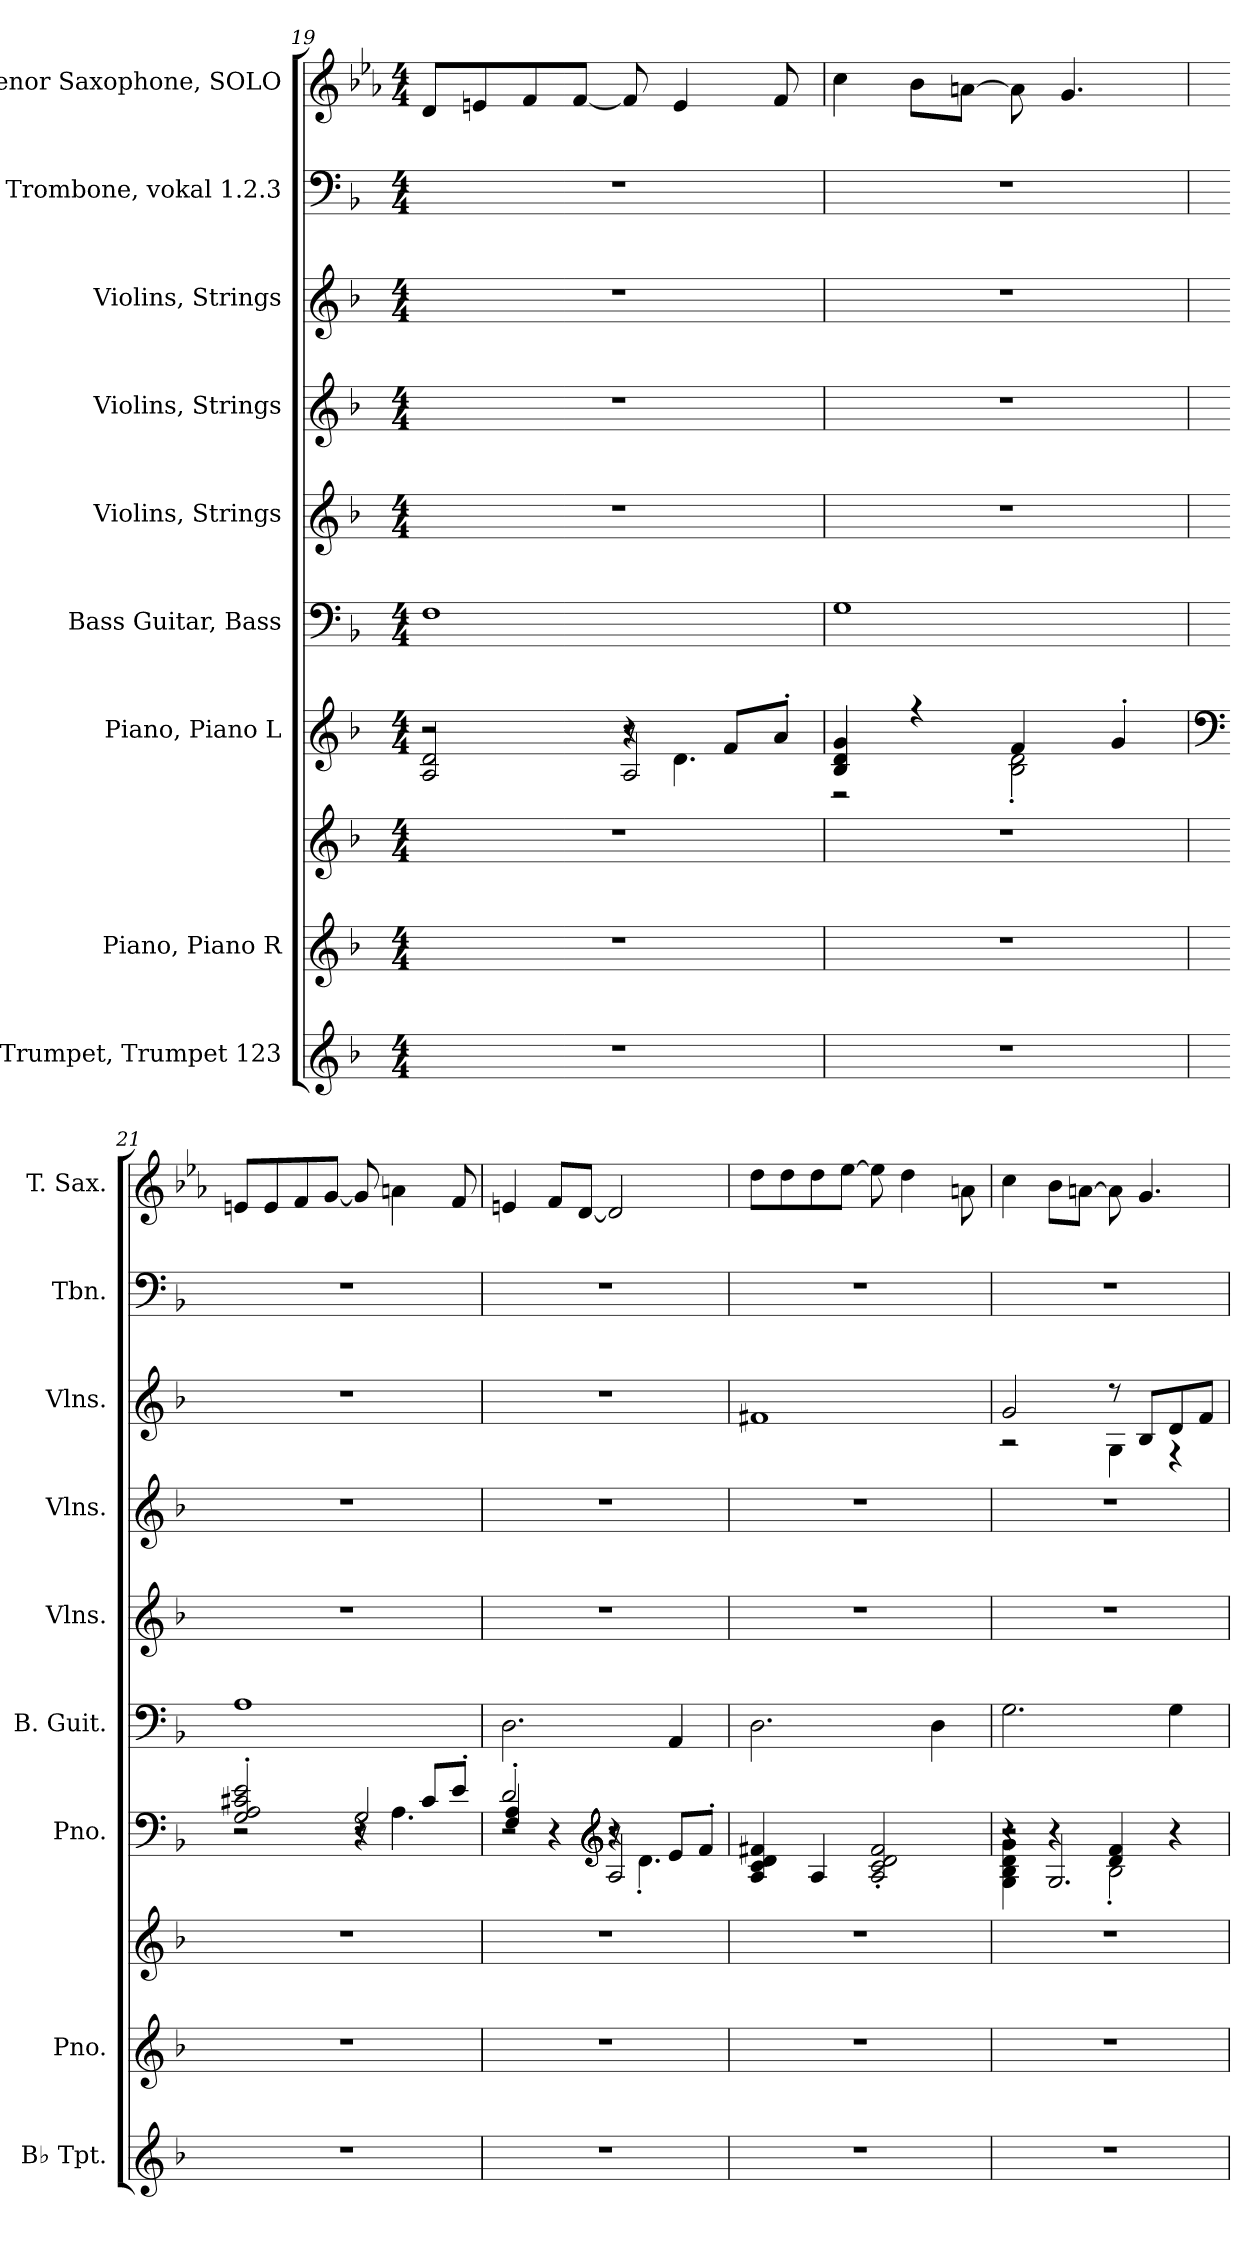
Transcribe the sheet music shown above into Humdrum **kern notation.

**kern	**kern	**kern	**kern	**kern	**kern	**kern	**kern	**kern	**kern
*part9	*part8	*part8	*part7	*part6	*part5	*part4	*part3	*part2	*part1
*staff10	*staff9	*staff8	*staff7	*staff6	*staff5	*staff4	*staff3	*staff2	*staff1
*I"B♭ Trumpet, Trumpet 123	*I"Piano, Piano R	*	*I"Piano, Piano L	*I"Bass Guitar, Bass	*I"Violins, Strings	*I"Violins, Strings	*I"Violins,  Strings	*I"Trombone, vokal 1.2.3	*I"Tenor Saxophone, SOLO
*I'B♭ Tpt.	*I'Pno.	*	*I'Pno.	*I'B. Guit.	*I'Vlns.	*I'Vlns.	*I'Vlns.	*I'Tbn.	*I'T. Sax.
!!LO:PB:g=z
*clefG2	*clefG2	*clefG2	*clefG2	*clefF4	*clefG2	*clefG2	*clefG2	*clefF4	*clefG2
*ITrd1c2	*	*	*	*ITrd7c12	*	*	*	*	*ITrd8c14
*k[b-e-a-]	*k[b-]	*k[b-]	*k[b-]	*k[b-]	*k[b-]	*k[b-]	*k[b-]	*k[b-]	*k[b-e-a-]
*M4/4	*M4/4	*M4/4	*M4/4	*M4/4	*M4/4	*M4/4	*M4/4	*M4/4	*M4/4
=19	=19	=19	=19	=19	=19	=19	=19	=19	=19
*	*	*	*^	*	*	*	*	*	*
*	*	*	*	*^	*	*	*	*	*	*
1r	1r	1r	2A/ 2d/	2r	2r	1FF	1r	1r	1r	1r	8D/L
.	.	.	.	.	.	.	.	.	.	.	8En/
.	.	.	.	.	.	.	.	.	.	.	8F/
.	.	.	.	.	.	.	.	.	.	.	[8F/J
.	.	.	4r	8r	2A/	.	.	.	.	.	8F/]
.	.	.	.	4.d\	.	.	.	.	.	.	4E/
.	.	.	8f/L	.	.	.	.	.	.	.	.
.	.	.	8a'/J	.	.	.	.	.	.	.	8F/
*	*	*	*	*v	*v	*	*	*	*	*	*
=20	=20	=20	=20	=20	=20	=20	=20	=20	=20	=20
1r	1r	1r	4B-/ 4d/ 4g/	2r	1GG	1r	1r	1r	1r	4c\
.	.	.	4r	.	.	.	.	.	.	8B-\L
.	.	.	.	.	.	.	.	.	.	[8An\J
.	.	.	4f/	2B-\' 2d\'	.	.	.	.	.	8A\]
.	.	.	.	.	.	.	.	.	.	4.G/
.	.	.	4g'/	.	.	.	.	.	.	.
*	*	*	*v	*v	*	*	*	*	*	*
=21	=21	=21	=21	=21	=21	=21	=21	=21	=21
*	*	*	*clefF4	*	*	*	*	*	*
*	*	*	*^	*	*	*	*	*	*
*	*	*	*	*^	*	*	*	*	*	*
1r	1r	1r	2G/' 2A/' 2c#X/' 2e/'	2r	2r	1AA	1r	1r	1r	1r	8En/L
.	.	.	.	.	.	.	.	.	.	.	8E/
.	.	.	.	.	.	.	.	.	.	.	8F/
.	.	.	.	.	.	.	.	.	.	.	[8G/J
.	.	.	4r	8r	2G/	.	.	.	.	.	8G/]
.	.	.	.	4.A\	.	.	.	.	.	.	4An\
.	.	.	8c#/L	.	.	.	.	.	.	.	.
.	.	.	8e'/J	.	.	.	.	.	.	.	8F/
=22	=22	=22	=22	=22	=22	=22	=22	=22	=22	=22	=22
1r	1r	1r	2d'/	2r	4F/ 4A/	2.DD\	1r	1r	1r	1r	4En/
.	.	.	.	.	4r	.	.	.	.	.	8F/L
.	.	.	.	.	.	.	.	.	.	.	[8D/J
*	*	*	*clefG2	*	*	*	*	*	*	*	*
.	.	.	4r	8r	2A/	.	.	.	.	.	2D/]
.	.	.	.	4.d'\	.	.	.	.	.	.	.
.	.	.	8e/L	.	.	4AAA/	.	.	.	.	.
.	.	.	8f'/J	.	.	.	.	.	.	.	.
*	*	*	*v	*v	*v	*	*	*	*	*	*
!!LO:PB:g=z
=23	=23	=23	=23	=23	=23	=23	=23	=23	=23
1r	1r	1r	4A/ 4c/ 4d/ 4f#X/	2.DD\	1r	1r	1f#X	1r	8d\L
.	.	.	.	.	.	.	.	.	8d\
.	.	.	4A/	.	.	.	.	.	8d\
.	.	.	.	.	.	.	.	.	[8e-\J
.	.	.	2A/' 2c/' 2d/' 2f#/'	.	.	.	.	.	8e-\]
.	.	.	.	.	.	.	.	.	4d\
.	.	.	.	4DD\	.	.	.	.	.
.	.	.	.	.	.	.	.	.	8An\
=24	=24	=24	=24	=24	=24	=24	=24	=24	=24
*	*	*	*^	*	*	*	*^	*	*
*	*	*	*	*^	*	*	*	*	*	*	*
1r	1r	1r	2r	4G\ 4B-\ 4d\ 4g\	4r	2.GG\	1r	1r	2g/	2r	1r	4c\
.	.	.	.	4r	2.G/	.	.	.	.	.	.	8B-\L
.	.	.	.	.	.	.	.	.	.	.	.	[8An\J
.	.	.	4d/ 4f/	2B-'\	.	.	.	.	8r	4G\	.	8A\]
.	.	.	.	.	.	.	.	.	8B-/L	.	.	4.G/
.	.	.	4r	.	.	4GG\	.	.	8d/	4r	.	.
.	.	.	.	.	.	.	.	.	8f/J	.	.	.
*	*	*	*v	*v	*v	*	*	*	*v	*v	*	*
=	=	=	=	=	=	=	=	=	=
*-	*-	*-	*-	*-	*-	*-	*-	*-	*-
